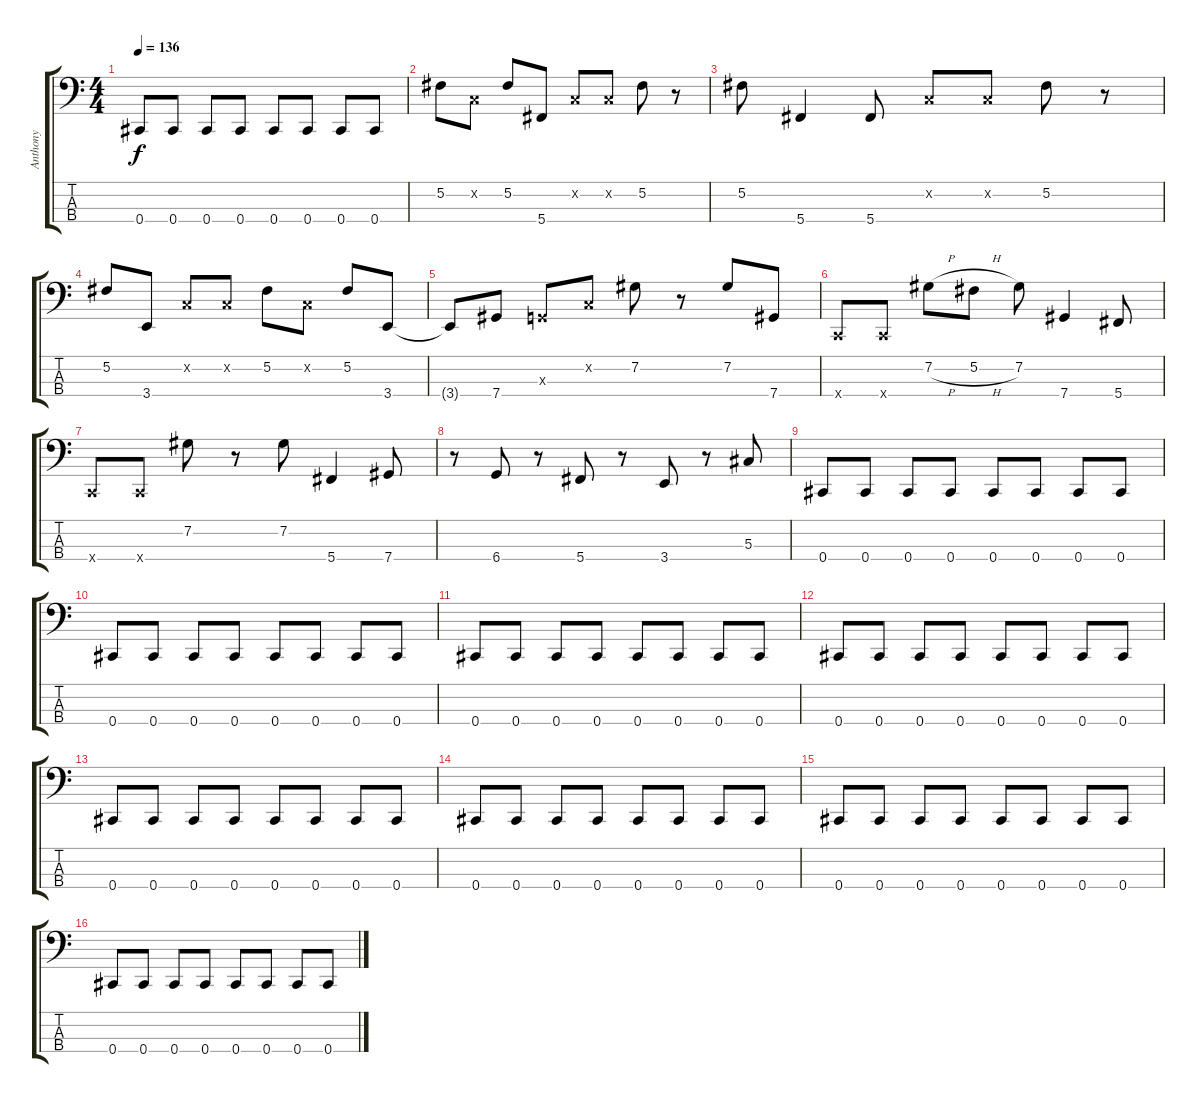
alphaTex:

\track ("Anthony" "Anthony") {instrument electricbassfinger}
\staff {score tabs}
\tuning (Gb2 Db2 Ab1 Db1) {hide}
\ts (4 4)
\tempo 136
\clef f4
\ks c
0.4.8{dy f} 0.4.8 0.4.8 0.4.8 0.4.8 0.4.8 0.4.8 0.4.8 |
5.2.8 -1.2{x}.8 5.2.8 5.4.8 -1.2{x}.8 -1.2{x}.8 5.2.8 r.8 |
5.2.8 5.4.4 5.4.8 -1.2{x}.8 -1.2{x}.8 5.2.8 r.8 |
5.2.8 3.4.8 -1.2{x}.8 -1.2{x}.8 5.2.8 -1.2{x}.8 5.2.8 3.4.8 |
3.4{t}.8 7.4.8 -1.3{x}.8 -1.2{x}.8 7.2.8 r.8 7.2.8 7.4.8 |
-1.4{x}.8 -1.4{x}.8 7.2{h}.8 5.2{h}.8 7.2.8 7.4.4 5.4.8 |
-1.4{x}.8 -1.4{x}.8 7.2.8 r.8 7.2.8 5.4.4 7.4.8 |
r.8 6.4.8 r.8 5.4.8 r.8 3.4.8 r.8 5.3.8 |
0.4.8 0.4.8 0.4.8 0.4.8 0.4.8 0.4.8 0.4.8 0.4.8 |
0.4.8 0.4.8 0.4.8 0.4.8 0.4.8 0.4.8 0.4.8 0.4.8 |
0.4.8 0.4.8 0.4.8 0.4.8 0.4.8 0.4.8 0.4.8 0.4.8 |
0.4.8 0.4.8 0.4.8 0.4.8 0.4.8 0.4.8 0.4.8 0.4.8 |
0.4.8 0.4.8 0.4.8 0.4.8 0.4.8 0.4.8 0.4.8 0.4.8 |
0.4.8 0.4.8 0.4.8 0.4.8 0.4.8 0.4.8 0.4.8 0.4.8 |
0.4.8 0.4.8 0.4.8 0.4.8 0.4.8 0.4.8 0.4.8 0.4.8 |
0.4.8 0.4.8 0.4.8 0.4.8 0.4.8 0.4.8 0.4.8 0.4.8
